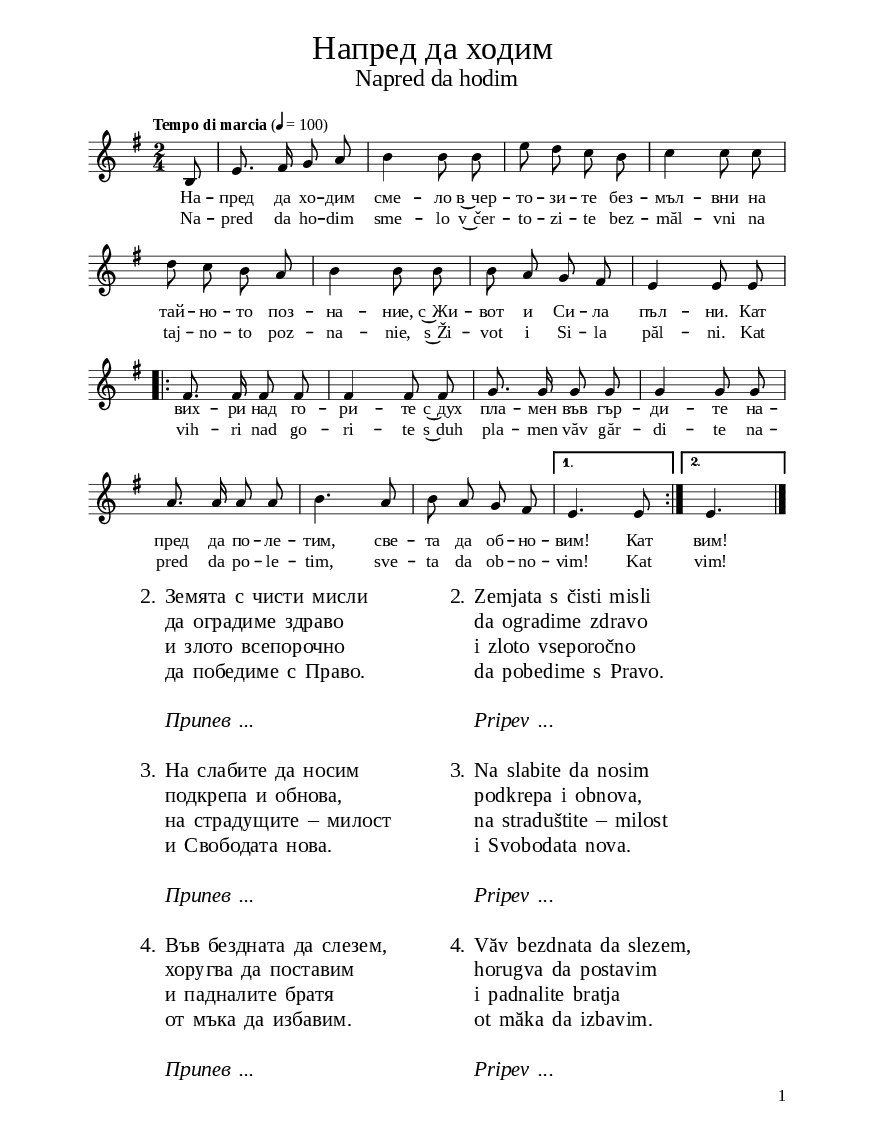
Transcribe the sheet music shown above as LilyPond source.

\version "2.24.2"

% include paper part and global functions
\include "include/globals.ily"

\bookpart {
  \label #'ref036
  \tocItem \markup "Напред да ходим – Napred da hodim"
  \include "include/bookpart-paper.ily"
  \score {
    \include "include/score-layout.ily"

    \new Voice \absolute {
      \clef treble
      \key e \minor
      \time 2/4
      \tempoFunc "Tempo di marcia" 4 "100"
      \autoBeamOff
      \partial 8


      b8 | e'8. fis'16 g'8 a' | b'4 b'8 b' | e''8 d'' c'' b' | c''4 c''8 c'' \break |
      d''8 c'' b' a' | b'4 b'8 b' | b'8 a' g' fis' | e'4 e'8 e' \break |
      \repeat volta 2 {
        fis'8. fis'16 fis'8 fis' |
        fis'4 fis'8 fis' |
        g'8. g'16 g'8 g' |
        g'4 g'8 g' | \break

        a'8.  a'16 a'8 a' |
        b'4. a'8 |
        b'8 a' g'  fis'8 |
      } \alternative {
        {  e'4. e'8 |}
        {e'4. \bar "|." \break }
      }
    }

    \addlyrics {
      На -- пред
      да хо -- дим сме -- ло в~чер -- то -- зи -- те
      без -- мъл -- вни на тай -- но -- то поз -- на --
      ние, с~Жи -- вот и Си -- ла пъл -- ни. Кат вих
      -- ри над го -- ри -- те с~дух пла -- мен във
      гър -- ди -- те на -- пред да по -- ле -- тим,
      све -- та да об -- но -- вим! Кат вим!}
      \addlyrics {
        Na -- pred
        da ho -- dim sme -- lo v~čer -- to -- zi -- te
        bez -- măl -- vni na taj -- no -- to poz -- na --
        nie, s~Ži -- vot i Si -- la păl -- ni. Kat vih
        -- ri nad go -- ri -- te s~duh pla -- men văv
        găr -- di -- te na -- pred da po -- le -- tim,
        sve -- ta da ob -- no -- vim! Kat vim!}

        \header {
          title = \titleFunc "Напред да ходим " "Napred da hodim"
        }

        \midi{}

      } % score



      \markup \fontsize #bgCoupletFontSize {
        \hspace #5
        \override #`(baseline-skip . ,bgCoupletBaselineSkip)
        \column {
          \line {  2. Земята с чисти мисли}

          \line {   "   "да оградиме здраво}

          \line {   "   "и злото всепорочно}

          \line {   "   "да победиме с Право.}
          \line { "   "}

          \line { "   " \italic {Припев ... }}
          \line { "   "}


          \line {   3. На слабите да носим}

          \line {   "   "подкрепа и обнова,}

          \line {   "   "на страдущите – милост}

          \line {   "   "и Свободата нова.}

          \line { "   "}
          \line { "   " \italic {Припев ...}}
          \line { "   " }

          \line {  4. Във бездната да слезем,}

          \line {   "   "хоругва да поставим}

          \line {   "   "и падналите братя}

          \line {   "   "от мъка да избавим.}

          \line { "   "}
          \line { "   " \italic {Припев ...}}


        }

        \hspace #5
        \override #`(baseline-skip . ,bgCoupletBaselineSkip)
        \column {
          \line {  2. Zemjata s čisti misli}

          \line {   "   "da ogradime zdravo}

          \line {   "   "i zloto vseporočno}

          \line {   "   "da pobedime s Pravo.}
          \line { "   "}

          \line { "   " \italic {Pripev ... }}
          \line { "   "}


          \line {   3. Na slabite da nosim}

          \line {   "   "podkrepa i obnova,}

          \line {   "   "na straduštite – milost}

          \line {   "   "i Svobodata nova.}

          \line { "   "}
          \line { "   " \italic {Pripev ...}}
          \line { "   " }

          \line {  4. Văv bezdnata da slezem,}

          \line {   "   "horugva da postavim}

          \line {   "   "i padnalite bratja}

          \line {   "   "ot măka da izbavim.}

          \line { "   "}
          \line { "   " \italic {Pripev ...}}


        } %column
      } % markup



      \pageBreak



      \markup \fontsize #bgCoupletFontSize {
        \hspace #5
        \override #`(baseline-skip . ,bgCoupletBaselineSkip)
        \column {


          \line {   5. Тогава да отворим}

          \line {   "   "на новий град вратите,}

          \line {   "   "в Иерусалим да влезем –}

          \line {   "   "света на Светлините.}
          \line { "   "}

          \line { "   " \italic  {Припев ...}}
          \line { "   "}

        }

        \hspace #5
        \override #`(baseline-skip . ,bgCoupletBaselineSkip)
        \column {


          \line {   5. Togava da otvorim}

          \line {   "   "na novij grad vratite,}

          \line {   "   "v Ierusalim da vlezem –}

          \line {   "   "sveta na Svetlinite.}
          \line { "   "}

          \line { "   " \italic  {Pripev ...}}
          \line { "   "}

        } %column
      } % markup

      % include foreign translation(s) of the song
       \version "2.24.0"

\markup \fill-line { \fontsize #deTitleFontSize "Lasst uns kühn vorwärtsgehen" }
\markup \null
\markup \fontsize #deCoupletFontSize {
  \hspace #10
  \override #`(baseline-skip . ,deCoupletBaselineSkip)

  \column {

    \line { 1. Vorwärts, lasst uns kühn vorangehen}
    \line { "   "in die stillen Paläste des geheimen Wissens,}
    \line { "   "erfüllt von Leben und Kraft.}
    \line { "   " }

    \line { "   " \italic { Refrain ...}  }
    \line { "   " }

    \line { "   "Wie ein Sturmwind über den Wäldern,}

    \line { "   "mit feurigem Atem in der Brust, }

    \line { "   "vorwärts, schwingen wir uns auf, }

    \line { "   "erneuern wir die Welt!}
    \line { "   " }

    \line { 2. Lasst uns die Erde}

    \line { "   "mit reinen Gedanken fest umgränzen }

    \line { "   "und das lasterhafte Böse}

    \line { "   "mit Recht besiegen.}
    \line { "   " }

    \line { "   " \italic { Refrain ...}  }
    \line { "   " }
    \line {3. Lasst uns den Schwachen}


    \line { "   "Stärkung und Erneuerung bringen,}

    \line { "   "den Leidenden Erbarmen}

    \line { "   "und die neue Freiheit.}
    \line { "   " }

    \line { "   " \italic { Refrain ...}  }
    \line { "   " }

    \line { 4. Lasst uns in den Abgrund steigen,}

    \line { "   "das Banner aufpflanzen}

    \line { "   "und die gefallenen Brüder}

    \line { "   "von der Qual erlösen.}
    \line { "   " }

    \line { "   " \italic { Refrain ...}  }
    \line { "   " }

    \line { 5. Dann lasst uns die Tore}

    \line { "   "der neuen Stadt öffnen,}

    \line { "   "lasst uns eintreten in Jerusalem  –}

    \line { "   "die Welt der Lichter.}

    \line { "   " }
    \line { "   " \italic { Refrain ... }}
  }
}


    } % bookpart
